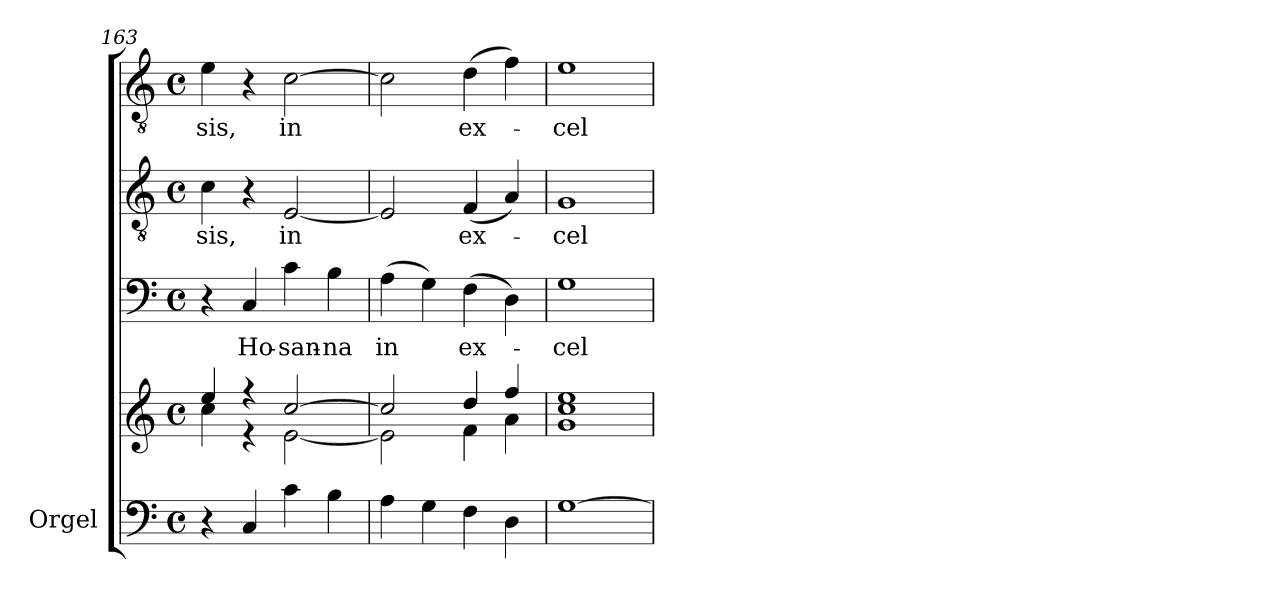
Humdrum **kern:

**kern	**kern	**kern	**text	**kern	**text	**kern	**text
*part4	*part4	*part3	*part3	*part2	*part2	*part1	*part1
*staff5	*staff4	*staff3	*staff3	*staff2	*staff2	*staff1	*staff1
*I"Orgel	*	*	*	*	*	*	*
*I'Org.	*	*	*	*	*	*	*
*clefF4	*clefG2	*clefF4	*	*clefGv2	*	*clefGv2	*
*k[]	*k[]	*k[]	*	*k[]	*	*k[]	*
*C:	*C:	*C:	*	*C:	*	*C:	*
*M4/4	*M4/4	*M4/4	*	*M4/4	*	*M4/4	*
*met(c)	*met(c)	*met(c)	*	*met(c)	*	*met(c)	*
=163	=163	=163	=163	=163	=163	=163	=163
*	*^	*	*	*	*	*	*
!	!	!	!	!	!	!LO:LY:b	!	!LO:LY:b
4r	4ee/	4cc\	4r	.	4c\	-sis,	4e\	-sis,
!	!	!	!	!LO:LY:b	!	!	!	!
4C/	4r	4r	4C/	Ho-	4r	.	4r	.
!	!	!	!	!LO:LY:b	!	!LO:LY:b	!	!LO:LY:b
4c\	[>2cc/	[<2e\	4c\	-san-	[2E/	in	[2c\	in
!	!	!	!	!LO:LY:b	!	!	!	!
4B\	.	.	4B\	-na	.	.	.	.
=164	=164	=164	=164	=164	=164	=164	=164	=164
!	!	!	!	!LO:LY:b	!	!	!	!
4A\	2cc/]	2e\]	(>4A\	in	2E/]	.	2c\]	.
4G\	.	.	4G\)	.	.	.	.	.
!	!	!	!	!LO:LY:b	!	!LO:LY:b	!	!LO:LY:b
4F\	4dd/	4f\	(>4F\	ex-	(<4F/	ex-	(>4d\	ex-
4D\	4ff/	4a\	4D\)	.	4A/)	.	4f\)	.
=165	=165	=165	=165	=165	=165	=165	=165	=165
!	!	!	!	!LO:LY:b	!	!LO:LY:b	!	!LO:LY:b
*	*v	*v	*	*	*	*	*	*
[1G	1g 1cc 1ee	1G	-cel-	1G	-cel-	1e	-cel-
=	=	=	=	=	=	=	=
*-	*-	*-	*-	*-	*-	*-	*-
